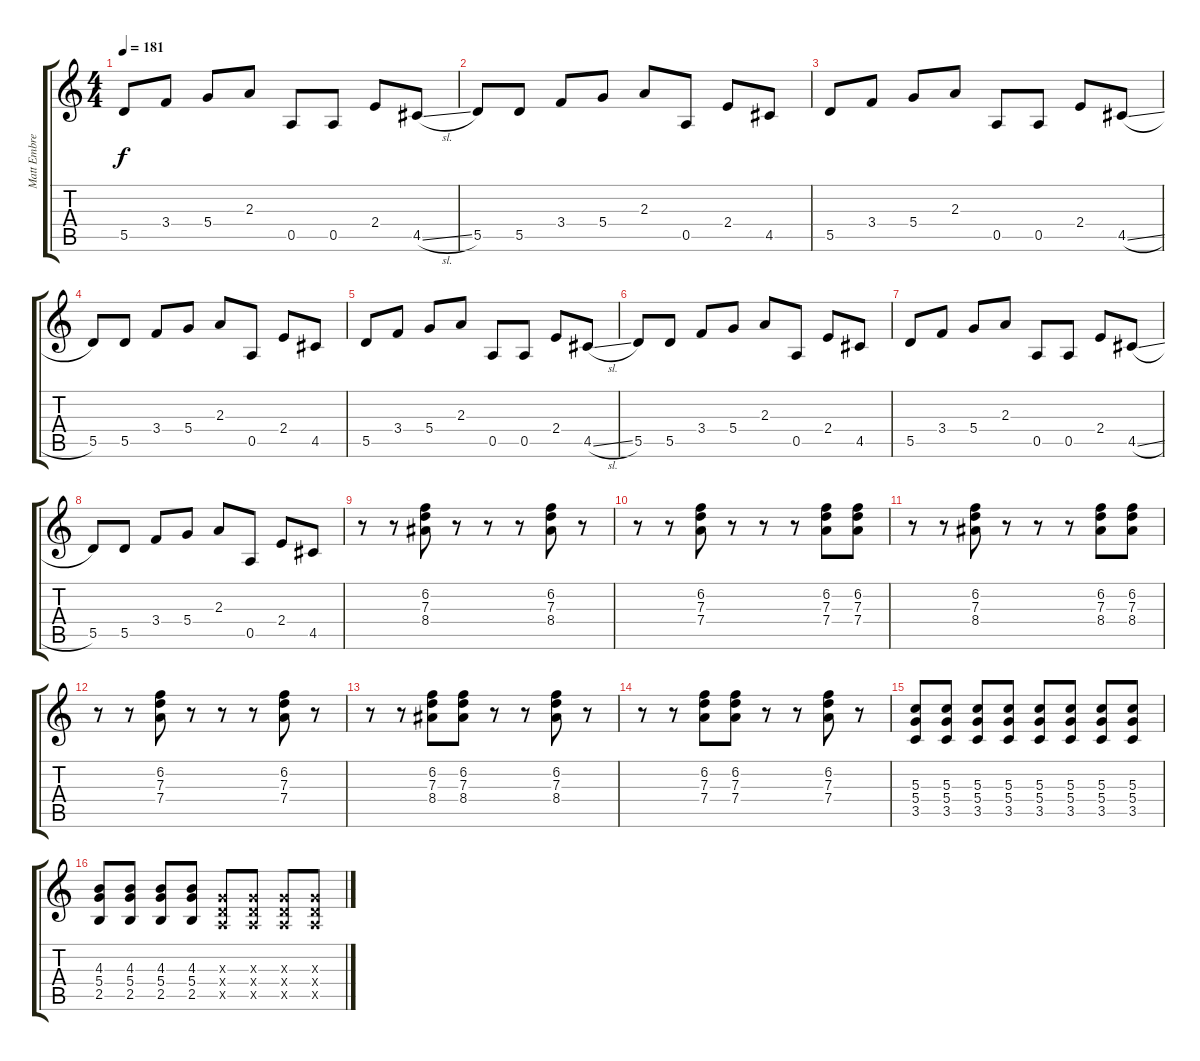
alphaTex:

\track ("Matt Embree Guitar" "Matt Embre") {instrument overdrivenguitar}
\staff {score tabs}
\tuning (E4 B3 G3 D3 A2 E2) {hide}
\ts (4 4)
\tempo 181
\clef g2
\ks c
5.5.8{dy f} 3.4.8 5.4.8 2.3.8 0.5.8 0.5.8 2.4.8 4.5{sl}.8 |
5.5.8 5.5.8 3.4.8 5.4.8 2.3.8 0.5.8 2.4.8 4.5.8 |
5.5.8 3.4.8 5.4.8 2.3.8 0.5.8 0.5.8 2.4.8 4.5{sl}.8 |
5.5.8 5.5.8 3.4.8 5.4.8 2.3.8 0.5.8 2.4.8 4.5.8 |
5.5.8 3.4.8 5.4.8 2.3.8 0.5.8 0.5.8 2.4.8 4.5{sl}.8 |
5.5.8 5.5.8 3.4.8 5.4.8 2.3.8 0.5.8 2.4.8 4.5.8 |
5.5.8 3.4.8 5.4.8 2.3.8 0.5.8 0.5.8 2.4.8 4.5{sl}.8 |
5.5.8 5.5.8 3.4.8 5.4.8 2.3.8 0.5.8 2.4.8 4.5.8 |
r.8 r.8 (6.2 7.3 8.4).8 r.8 r.8 r.8 (6.2 7.3 8.4).8 r.8 |
r.8 r.8 (6.2 7.3 7.4).8 r.8 r.8 r.8 (6.2 7.3 7.4).8 (6.2 7.3 7.4).8 |
r.8 r.8 (6.2 7.3 8.4).8 r.8 r.8 r.8 (6.2 7.3 8.4).8 (6.2 7.3 8.4).8 |
r.8 r.8 (6.2 7.3 7.4).8 r.8 r.8 r.8 (6.2 7.3 7.4).8 r.8 |
r.8 r.8 (6.2 7.3 8.4).8 (6.2 7.3 8.4).8 r.8 r.8 (6.2 7.3 8.4).8 r.8 |
r.8 r.8 (6.2 7.3 7.4).8 (6.2 7.3 7.4).8 r.8 r.8 (6.2 7.3 7.4).8 r.8 |
(5.3 5.4 3.5).8 (5.3 5.4 3.5).8 (5.3 5.4 3.5).8 (5.3 5.4 3.5).8 (5.3 5.4 3.5).8 (5.3 5.4 3.5).8 (5.3 5.4 3.5).8 (5.3 5.4 3.5).8 |
(4.3 5.4 2.5).8 (4.3 5.4 2.5).8 (4.3 5.4 2.5).8 (4.3 5.4 2.5).8 (0.3{x} 0.4{x} 0.5{x}).8 (0.3{x} 0.4{x} 0.5{x}).8 (0.3{x} 0.4{x} 0.5{x}).8 (0.3{x} 0.4{x} 0.5{x}).8
